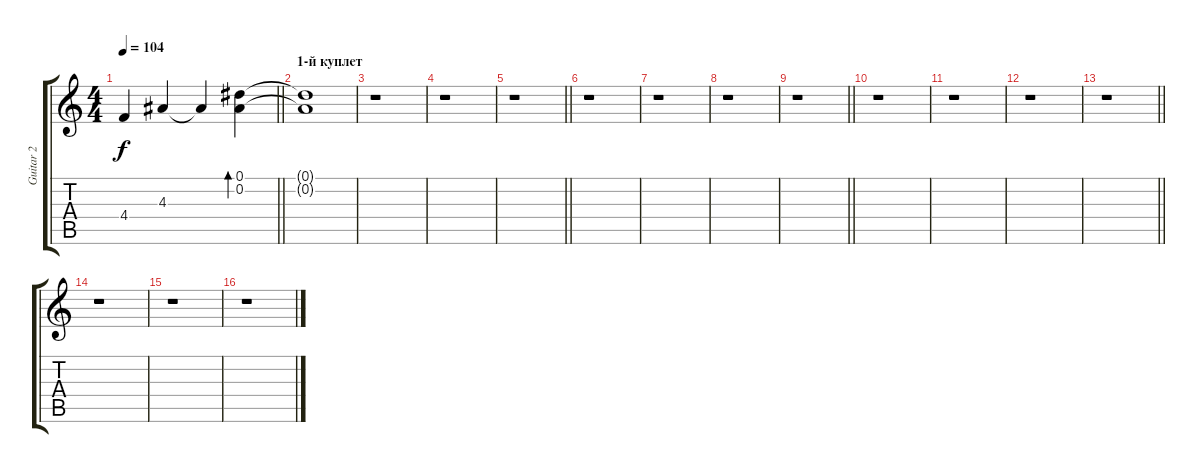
\track ("Guitar 2" "Guitar 2") {instrument electricguitarclean}
\staff {score tabs}
\tuning (Eb4 Bb3 Gb3 Db3 Ab2 Eb2) {hide}
\ts (4 4)
\tempo 104
\clef g2
\barLineRight lightlight
\ks c
4.4.4{dy f} 4.3.4 4.3{t}.4 (0.1 0.2).4{bd 60} |
\section ("" "1-й куплет")
(0.1{t} 0.2{t}).1 |
r.1 |
r.1 |
\barLineRight lightlight
r.1 |
\section ("" "")
r.1 |
r.1 |
r.1 |
\barLineRight lightlight
r.1 |
\section ("" "")
r.1 |
r.1 |
r.1 |
\barLineRight lightlight
r.1 |
\section ("" "")
r.1 |
r.1 |
r.1
